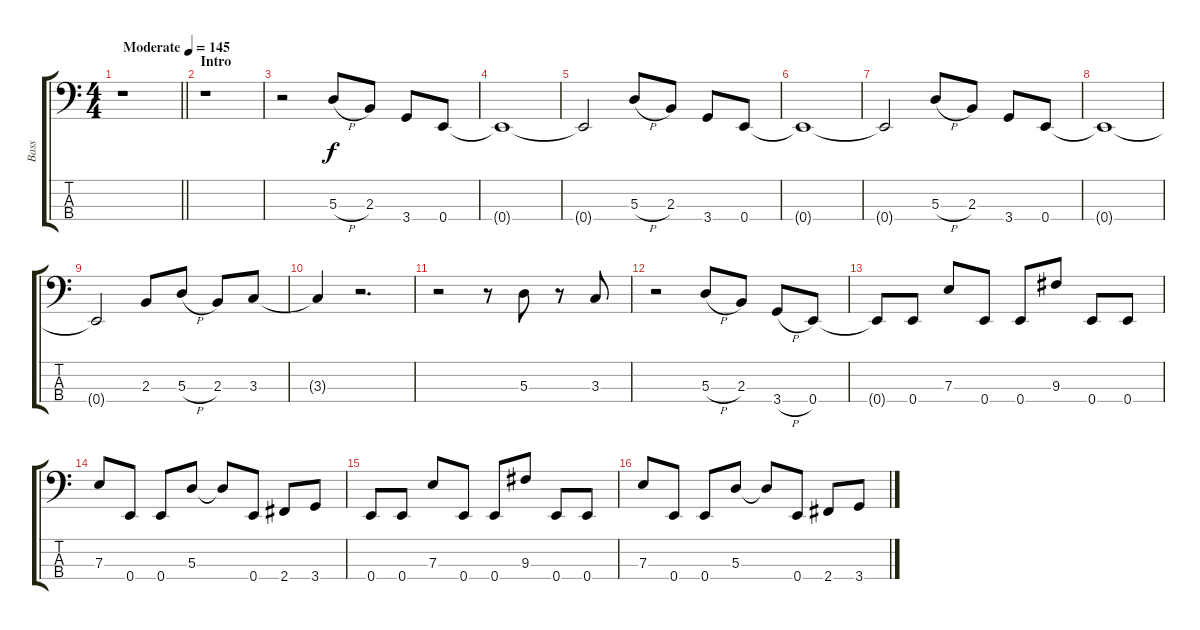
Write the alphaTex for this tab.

\track ("Bass" "Bass") {instrument electricbassfinger}
\staff {score tabs}
\tuning (G2 D2 A1 E1) {hide}
\ts (4 4)
\tempo (145 "Moderate")
\clef f4
\barLineRight lightlight
\ks c
r.1{dy f instrument electricbassfinger} |
\section ("" "Intro")
r.1 |
r.2 5.3{h}.8 2.3.8 3.4.8 0.4.8 |
0.4{t}.1{volume 4} |
0.4{t}.2 5.3{h}.8{volume 13} 2.3.8 3.4.8 0.4.8 |
0.4{t}.1{volume 4} |
0.4{t}.2 5.3{h}.8{volume 13} 2.3.8 3.4.8 0.4.8 |
0.4{t}.1 |
0.4{t}.2 2.3.8 5.3{h}.8 2.3.8 3.3.8 |
3.3{t}.4 r.2{d} |
r.2 r.8 5.3.8 r.8 3.3.8 |
r.2 5.3{h}.8 2.3.8 3.4{h}.8 0.4.8 |
0.4{t}.8 0.4.8 7.3.8 0.4.8 0.4.8 9.3.8 0.4.8 0.4.8 |
7.3.8 0.4.8 0.4.8 5.3.8 5.3{t}.8 0.4.8 2.4.8 3.4.8 |
0.4.8 0.4.8 7.3.8 0.4.8 0.4.8 9.3.8 0.4.8 0.4.8 |
7.3.8 0.4.8 0.4.8 5.3.8 5.3{t}.8 0.4.8 2.4.8 3.4.8
